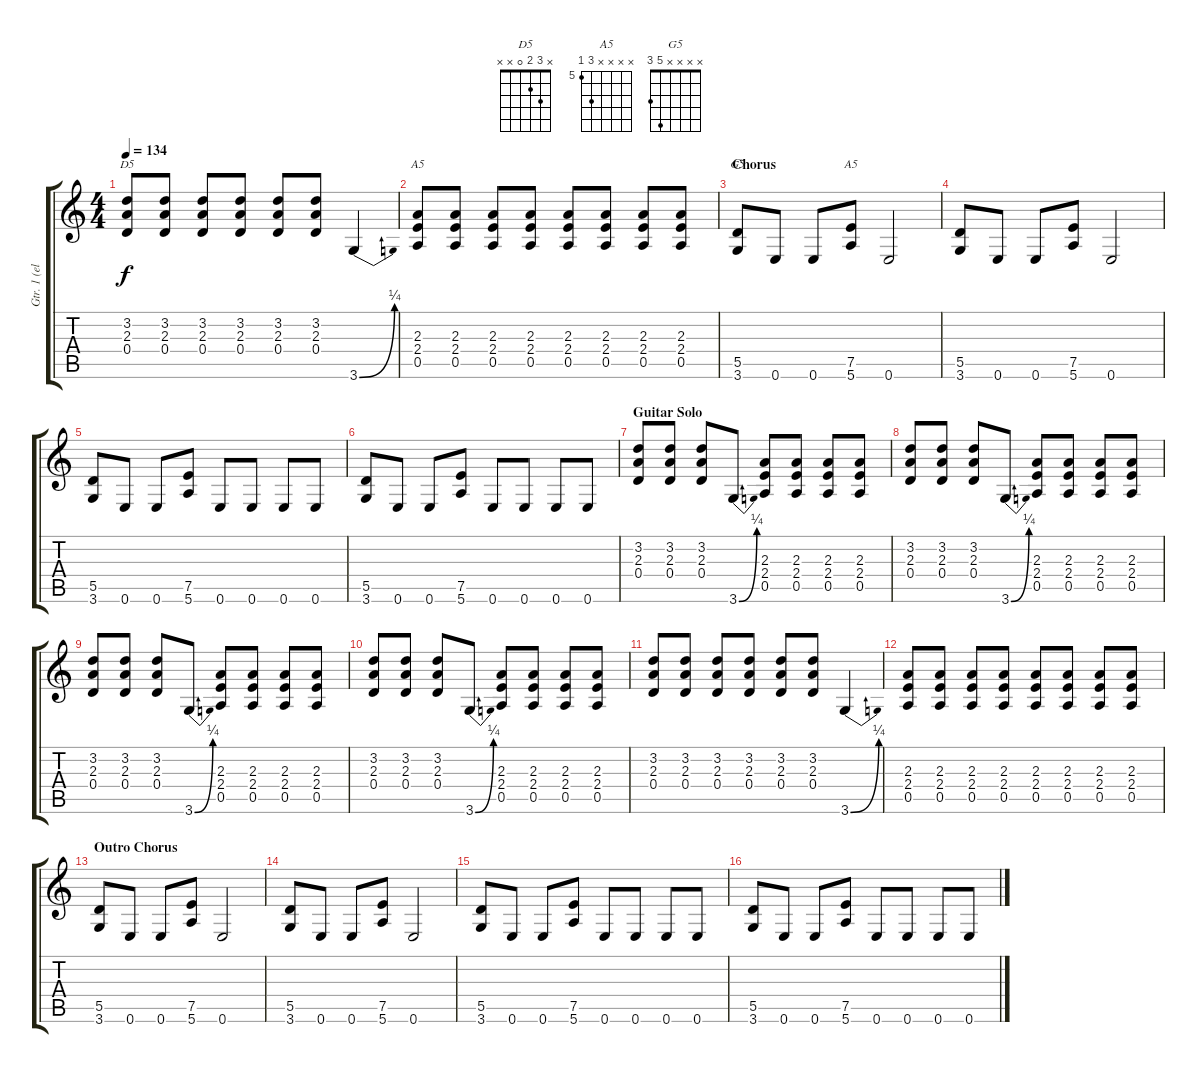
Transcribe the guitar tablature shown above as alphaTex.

\track ("Gtr. 1 (elec. w/dist.)" "Gtr. 1 (el") {instrument overdrivenguitar}
\staff {score tabs}
\tuning (E4 B3 G3 D3 A2 E2) {hide}
\chord ("D5" x 3 2 0 x x)
\chord ("A5" x x 2 2 0 x)
\chord ("G5" x x x x 5 3)
\chord ("A5" x x x x 7 5) {firstfret 5}
\ts (4 4)
\tempo 134
\clef g2
\ks c
(3.2 2.3 0.4).8{ch "D5" dy f} (3.2 2.3 0.4).8 (3.2 2.3 0.4).8 (3.2 2.3 0.4).8 (3.2 2.3 0.4).8 (3.2 2.3 0.4).8 3.6{be (bend 0 0 60 1)}.4 |
(2.3 2.4 0.5).8{ch "A5"} (2.3 2.4 0.5).8 (2.3 2.4 0.5).8 (2.3 2.4 0.5).8 (2.3 2.4 0.5).8 (2.3 2.4 0.5).8 (2.3 2.4 0.5).8 (2.3 2.4 0.5).8 |
\section ("" "Chorus")
(5.5 3.6).8{ch "G5"} 0.6.8 0.6.8 (7.5 5.6).8{ch "A5"} 0.6.2 |
(5.5 3.6).8 0.6.8 0.6.8 (7.5 5.6).8 0.6.2 |
(5.5 3.6).8 0.6.8 0.6.8 (7.5 5.6).8 0.6.8 0.6.8 0.6.8 0.6.8 |
(5.5 3.6).8 0.6.8 0.6.8 (7.5 5.6).8 0.6.8 0.6.8 0.6.8 0.6.8 |
\section ("" "Guitar Solo")
(3.2 2.3 0.4).8 (3.2 2.3 0.4).8 (3.2 2.3 0.4).8 3.6{be (bend 0 0 60 1)}.8 (2.3 2.4 0.5).8 (2.3 2.4 0.5).8 (2.3 2.4 0.5).8 (2.3 2.4 0.5).8 |
(3.2 2.3 0.4).8 (3.2 2.3 0.4).8 (3.2 2.3 0.4).8 3.6{be (bend 0 0 60 1)}.8 (2.3 2.4 0.5).8 (2.3 2.4 0.5).8 (2.3 2.4 0.5).8 (2.3 2.4 0.5).8 |
(3.2 2.3 0.4).8 (3.2 2.3 0.4).8 (3.2 2.3 0.4).8 3.6{be (bend 0 0 60 1)}.8 (2.3 2.4 0.5).8 (2.3 2.4 0.5).8 (2.3 2.4 0.5).8 (2.3 2.4 0.5).8 |
(3.2 2.3 0.4).8 (3.2 2.3 0.4).8 (3.2 2.3 0.4).8 3.6{be (bend 0 0 60 1)}.8 (2.3 2.4 0.5).8 (2.3 2.4 0.5).8 (2.3 2.4 0.5).8 (2.3 2.4 0.5).8 |
(3.2 2.3 0.4).8 (3.2 2.3 0.4).8 (3.2 2.3 0.4).8 (3.2 2.3 0.4).8 (3.2 2.3 0.4).8 (3.2 2.3 0.4).8 3.6{be (bend 0 0 60 1)}.4 |
(2.3 2.4 0.5).8 (2.3 2.4 0.5).8 (2.3 2.4 0.5).8 (2.3 2.4 0.5).8 (2.3 2.4 0.5).8 (2.3 2.4 0.5).8 (2.3 2.4 0.5).8 (2.3 2.4 0.5).8 |
\section ("" "Outro Chorus")
(5.5 3.6).8 0.6.8 0.6.8 (7.5 5.6).8 0.6.2 |
(5.5 3.6).8 0.6.8 0.6.8 (7.5 5.6).8 0.6.2 |
(5.5 3.6).8 0.6.8 0.6.8 (7.5 5.6).8 0.6.8 0.6.8 0.6.8 0.6.8 |
(5.5 3.6).8 0.6.8 0.6.8 (7.5 5.6).8 0.6.8 0.6.8 0.6.8 0.6.8
